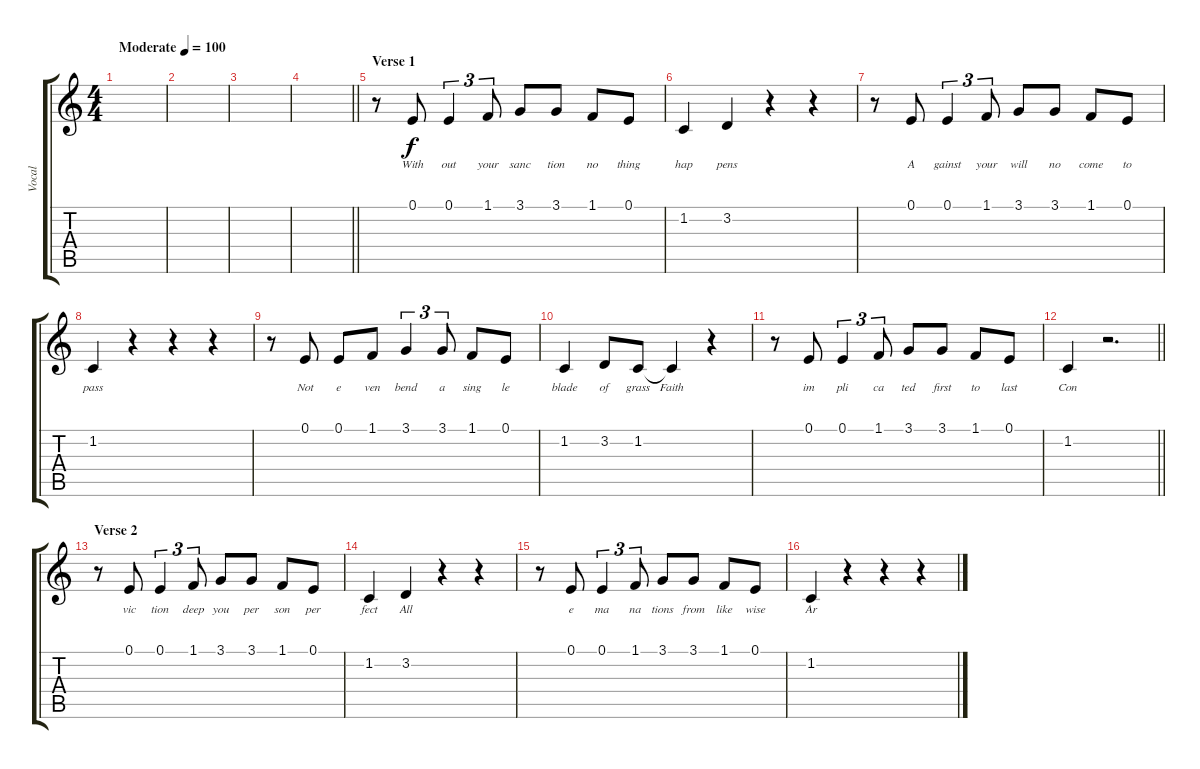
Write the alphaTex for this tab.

\track ("Vocal" "Vocal") {instrument acousticgrandpiano}
\staff {score tabs}
\tuning (E4 B3 G3 D3 A2 E2) {hide}
\ts (4 4)
\tempo (100 "Moderate")
\clef g2
\ks c
|
|
|
\barLineRight lightlight
|
\section ("" "Verse 1")
r.8 0.1.8{lyrics (0 "With") lyrics (1 "") lyrics (2 "") lyrics (3 "") lyrics (4 "")} 0.1.4{tu (3 2) lyrics (0 "out") lyrics (1 "") lyrics (2 "") lyrics (3 "") lyrics (4 "")} 1.1.8{tu (3 2) lyrics (0 "your") lyrics (1 "") lyrics (2 "") lyrics (3 "") lyrics (4 "")} 3.1.8{lyrics (0 "sanc") lyrics (1 "") lyrics (2 "") lyrics (3 "") lyrics (4 "")} 3.1.8{lyrics (0 "tion") lyrics (1 "") lyrics (2 "") lyrics (3 "") lyrics (4 "")} 1.1.8{lyrics (0 "no") lyrics (1 "") lyrics (2 "") lyrics (3 "") lyrics (4 "")} 0.1.8{lyrics (0 "thing") lyrics (1 "") lyrics (2 "") lyrics (3 "") lyrics (4 "")} |
1.2.4{lyrics (0 "hap") lyrics (1 "") lyrics (2 "") lyrics (3 "") lyrics (4 "")} 3.2.4{lyrics (0 "pens") lyrics (1 "") lyrics (2 "") lyrics (3 "") lyrics (4 "")} r.4 r.4 |
r.8 0.1.8{lyrics (0 "A") lyrics (1 "") lyrics (2 "") lyrics (3 "") lyrics (4 "")} 0.1.4{tu (3 2) lyrics (0 "gainst") lyrics (1 "") lyrics (2 "") lyrics (3 "") lyrics (4 "")} 1.1.8{tu (3 2) lyrics (0 "your") lyrics (1 "") lyrics (2 "") lyrics (3 "") lyrics (4 "")} 3.1.8{lyrics (0 "will") lyrics (1 "") lyrics (2 "") lyrics (3 "") lyrics (4 "")} 3.1.8{lyrics (0 "no") lyrics (1 "") lyrics (2 "") lyrics (3 "") lyrics (4 "")} 1.1.8{lyrics (0 "come") lyrics (1 "") lyrics (2 "") lyrics (3 "") lyrics (4 "")} 0.1.8{lyrics (0 "to") lyrics (1 "") lyrics (2 "") lyrics (3 "") lyrics (4 "")} |
1.2.4{lyrics (0 "pass") lyrics (1 "") lyrics (2 "") lyrics (3 "") lyrics (4 "")} r.4 r.4 r.4 |
r.8 0.1.8{lyrics (0 "Not") lyrics (1 "") lyrics (2 "") lyrics (3 "") lyrics (4 "")} 0.1.8{lyrics (0 "e") lyrics (1 "") lyrics (2 "") lyrics (3 "") lyrics (4 "")} 1.1.8{lyrics (0 "ven") lyrics (1 "") lyrics (2 "") lyrics (3 "") lyrics (4 "")} 3.1.4{tu (3 2) lyrics (0 "bend") lyrics (1 "") lyrics (2 "") lyrics (3 "") lyrics (4 "")} 3.1.8{tu (3 2) lyrics (0 "a") lyrics (1 "") lyrics (2 "") lyrics (3 "") lyrics (4 "")} 1.1.8{lyrics (0 "sing") lyrics (1 "") lyrics (2 "") lyrics (3 "") lyrics (4 "")} 0.1.8{lyrics (0 "le") lyrics (1 "") lyrics (2 "") lyrics (3 "") lyrics (4 "")} |
1.2.4{lyrics (0 "blade") lyrics (1 "") lyrics (2 "") lyrics (3 "") lyrics (4 "")} 3.2.8{lyrics (0 "of") lyrics (1 "") lyrics (2 "") lyrics (3 "") lyrics (4 "")} 1.2.8{lyrics (0 "grass") lyrics (1 "") lyrics (2 "") lyrics (3 "") lyrics (4 "")} 1.2{t}.4{lyrics (0 "Faith") lyrics (1 "") lyrics (2 "") lyrics (3 "") lyrics (4 "")} r.4 |
r.8 0.1.8{lyrics (0 "im") lyrics (1 "") lyrics (2 "") lyrics (3 "") lyrics (4 "")} 0.1.4{tu (3 2) lyrics (0 "pli") lyrics (1 "") lyrics (2 "") lyrics (3 "") lyrics (4 "")} 1.1.8{tu (3 2) lyrics (0 "ca") lyrics (1 "") lyrics (2 "") lyrics (3 "") lyrics (4 "")} 3.1.8{lyrics (0 "ted") lyrics (1 "") lyrics (2 "") lyrics (3 "") lyrics (4 "")} 3.1.8{lyrics (0 "first") lyrics (1 "") lyrics (2 "") lyrics (3 "") lyrics (4 "")} 1.1.8{lyrics (0 "to") lyrics (1 "") lyrics (2 "") lyrics (3 "") lyrics (4 "")} 0.1.8{lyrics (0 "last") lyrics (1 "") lyrics (2 "") lyrics (3 "") lyrics (4 "")} |
\barLineRight lightlight
1.2.4{lyrics (0 "Con") lyrics (1 "") lyrics (2 "") lyrics (3 "") lyrics (4 "")} r.2{d} |
\section ("" "Verse 2")
r.8 0.1.8{lyrics (0 "vic") lyrics (1 "") lyrics (2 "") lyrics (3 "") lyrics (4 "")} 0.1.4{tu (3 2) lyrics (0 "tion") lyrics (1 "") lyrics (2 "") lyrics (3 "") lyrics (4 "")} 1.1.8{tu (3 2) lyrics (0 "deep") lyrics (1 "") lyrics (2 "") lyrics (3 "") lyrics (4 "")} 3.1.8{lyrics (0 "you") lyrics (1 "") lyrics (2 "") lyrics (3 "") lyrics (4 "")} 3.1.8{lyrics (0 "per") lyrics (1 "") lyrics (2 "") lyrics (3 "") lyrics (4 "")} 1.1.8{lyrics (0 "son") lyrics (1 "") lyrics (2 "") lyrics (3 "") lyrics (4 "")} 0.1.8{lyrics (0 "per") lyrics (1 "") lyrics (2 "") lyrics (3 "") lyrics (4 "")} |
1.2.4{lyrics (0 "fect") lyrics (1 "") lyrics (2 "") lyrics (3 "") lyrics (4 "")} 3.2.4{lyrics (0 "All") lyrics (1 "") lyrics (2 "") lyrics (3 "") lyrics (4 "")} r.4 r.4 |
r.8 0.1.8{lyrics (0 "e") lyrics (1 "") lyrics (2 "") lyrics (3 "") lyrics (4 "")} 0.1.4{tu (3 2) lyrics (0 "ma") lyrics (1 "") lyrics (2 "") lyrics (3 "") lyrics (4 "")} 1.1.8{tu (3 2) lyrics (0 "na") lyrics (1 "") lyrics (2 "") lyrics (3 "") lyrics (4 "")} 3.1.8{lyrics (0 "tions") lyrics (1 "") lyrics (2 "") lyrics (3 "") lyrics (4 "")} 3.1.8{lyrics (0 "from") lyrics (1 "") lyrics (2 "") lyrics (3 "") lyrics (4 "")} 1.1.8{lyrics (0 "like") lyrics (1 "") lyrics (2 "") lyrics (3 "") lyrics (4 "")} 0.1.8{lyrics (0 "wise") lyrics (1 "") lyrics (2 "") lyrics (3 "") lyrics (4 "")} |
1.2.4{lyrics (0 "Ar") lyrics (1 "") lyrics (2 "") lyrics (3 "") lyrics (4 "")} r.4 r.4 r.4
